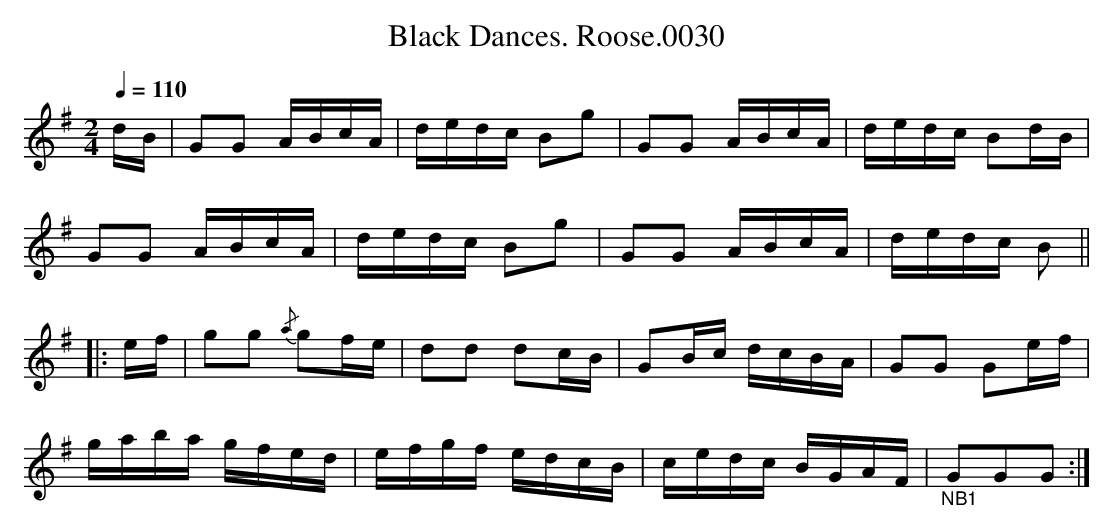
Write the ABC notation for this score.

X:1
T:Black Dances. Roose.0030
M:2/4
Q:1/4=110
L:1/16
K:G
dB | G2G2 ABcA | dedc B2g2 | G2G2 ABcA | dedc B2dB |
G2G2 ABcA | dedc B2g2 | G2G2 ABcA | dedc B2 ||
|: ef | g2g2 {/a}g2fe | d2d2 d2cB | G2Bc dcBA | G2G2 G2ef |
gaba gfed | efgf edcB | cedc BGAF | "_NB1"G2G2G2 :|
